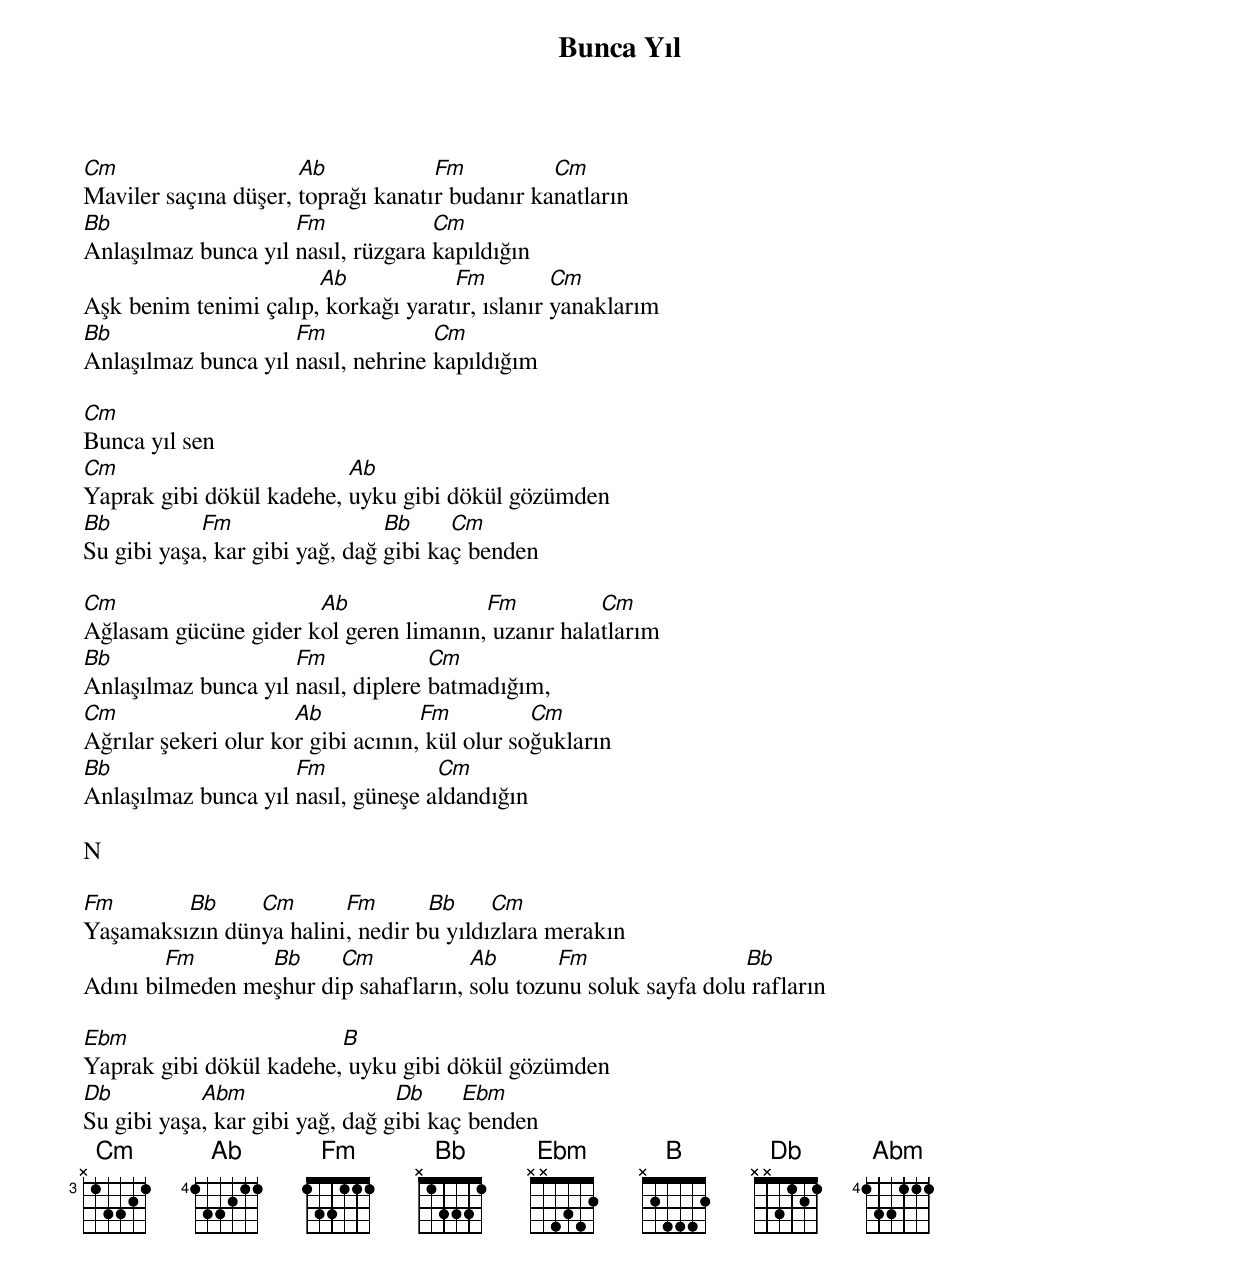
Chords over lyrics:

{title: Bunca Yıl}
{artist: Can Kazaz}

Cm                    Ab            Fm          Cm
Maviler saçına düşer, toprağı kanatır budanır kanatların
Bb                   Fm             Cm
Anlaşılmaz bunca yıl nasıl, rüzgara kapıldığın
                       Ab            Fm          Cm
Aşk benim tenimi çalıp, korkağı yaratır, ıslanır yanaklarım
Bb                   Fm             Cm
Anlaşılmaz bunca yıl nasıl, nehrine kapıldığım

Cm
Bunca yıl sen
Cm                        Ab
Yaprak gibi dökül kadehe, uyku gibi dökül gözümden
Bb          Fm                  Bb     Cm
Su gibi yaşa, kar gibi yağ, dağ gibi kaç benden

Cm                    Ab               Fm          Cm
Ağlasam gücüne gider kol geren limanın, uzanır halatlarım
Bb                   Fm             Cm
Anlaşılmaz bunca yıl nasıl, diplere batmadığım,
Cm                    Ab            Fm          Cm
Ağrılar şekeri olur kor gibi acının, kül olur soğukların
Bb                   Fm             Cm
Anlaşılmaz bunca yıl nasıl, güneşe aldandığın

N

Fm       Bb     Cm       Fm       Bb     Cm
Yaşamaksızın dünya halini, nedir bu yıldızlara merakın
        Fm       Bb     Cm            Ab       Fm                 Bb
Adını bilmeden meşhur dip sahafların, solu tozunu soluk sayfa dolu rafların

Ebm                      B
Yaprak gibi dökül kadehe, uyku gibi dökül gözümden
Db          Abm                  Db     Ebm
Su gibi yaşa, kar gibi yağ, dağ gibi kaç benden
